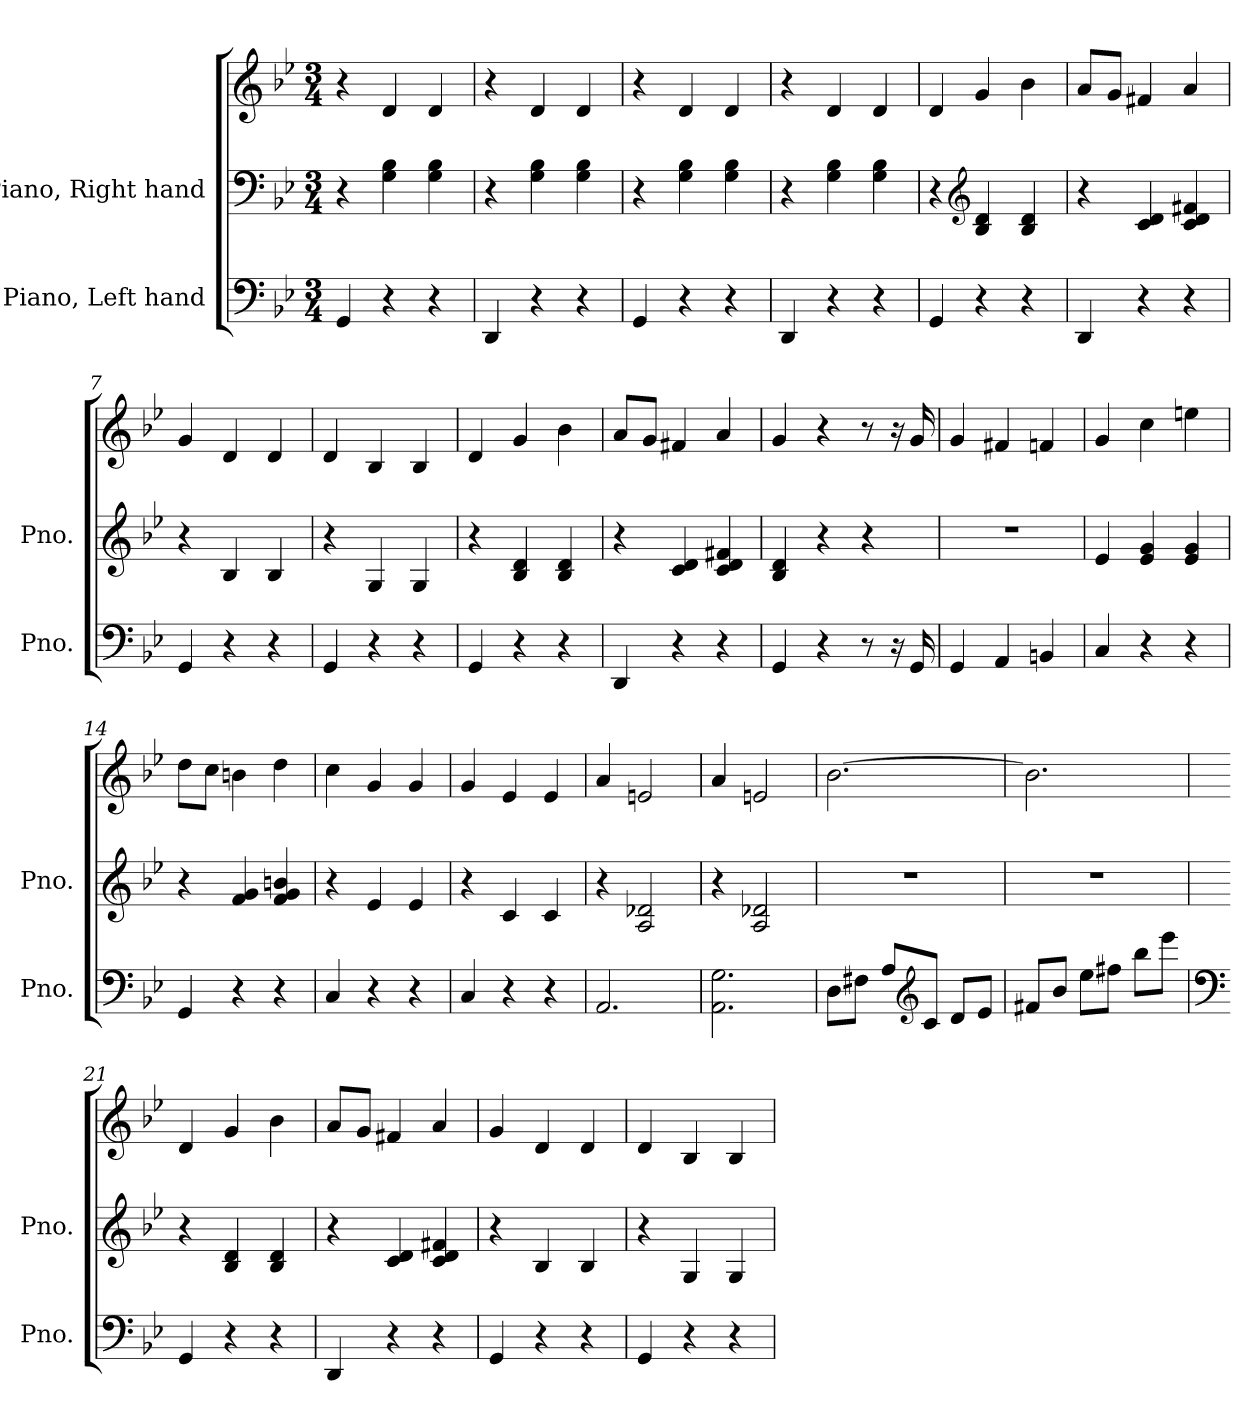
**kern	**kern	**kern
*part2	*part1	*part1
*staff3	*staff2	*staff1
*I"Piano, Left hand	*I"Piano, Right hand	*
*I'Pno.	*I'Pno.	*
*clefF4	*clefF4	*clefG2
*k[b-e-]	*k[b-e-]	*k[b-e-]
*M3/4	*M3/4	*M3/4
*MM120	*MM120	*MM120
=1	=1	=1
4GG/	4r	4r
4r	4G\ 4B-\	4d/
4r	4G\ 4B-\	4d/
=2	=2	=2
4DD/	4r	4r
4r	4G\ 4B-\	4d/
4r	4G\ 4B-\	4d/
=3	=3	=3
4GG/	4r	4r
4r	4G\ 4B-\	4d/
4r	4G\ 4B-\	4d/
=4	=4	=4
4DD/	4r	4r
4r	4G\ 4B-\	4d/
4r	4G\ 4B-\	4d/
=5	=5	=5
4GG/	4r	4d/
*	*clefG2	*
4r	4B-/ 4d/	4g/
4r	4B-/ 4d/	4b-\
=6	=6	=6
4DD/	4r	8a/L
.	.	8g/J
4r	4c/ 4d/	4f#X/
4r	4c/ 4d/ 4f#X/	4a/
!!LO:LB:g=z
=7	=7	=7
4GG/	4r	4g/
4r	4B-/	4d/
4r	4B-/	4d/
=8	=8	=8
4GG/	4r	4d/
4r	4G/	4B-/
4r	4G/	4B-/
=9	=9	=9
4GG/	4r	4d/
4r	4B-/ 4d/	4g/
4r	4B-/ 4d/	4b-\
=10	=10	=10
4DD/	4r	8a/L
.	.	8g/J
4r	4c/ 4d/	4f#X/
4r	4c/ 4d/ 4f#X/	4a/
=11	=11	=11
4GG/	4B-/ 4d/	4g/
4r	4r	4r
8r	4r	8r
16r	.	16r
16GG/	.	16g/
=12	=12	=12
4GG/	2.r	4g/
4AA/	.	4f#X/
4BBn/	.	4fn/
=13	=13	=13
4C/	4e-/	4g/
4r	4e-/ 4g/	4cc\
4r	4e-/ 4g/	4een\
!!LO:LB:g=z
=14	=14	=14
4GG/	4r	8dd\L
.	.	8cc\J
4r	4f/ 4g/	4bn\
4r	4f/ 4g/ 4bn/	4dd\
=15	=15	=15
4C/	4r	4cc\
4r	4e-/	4g/
4r	4e-/	4g/
=16	=16	=16
4C/	4r	4g/
4r	4c/	4e-/
4r	4c/	4e-/
=17	=17	=17
2.AA/	4r	4a/
.	2A/ 2d-X/	2en/
=18	=18	=18
2.AA\ 2.G\	4r	4a/
.	2A/ 2d-X/	2en/
=19	=19	=19
8D\L	2.r	[2.b-\
8F#X\J	.	.
8A/L	.	.
*clefG2	*	*
8c/J	.	.
8d/L	.	.
8e-/J	.	.
=20	=20	=20
8f#X/L	2.r	2.b-\]
8b-/J	.	.
8ee-\L	.	.
8ff#X\J	.	.
8bb-\L	.	.
8eee-\J	.	.
!!LO:LB:g=z
=21	=21	=21
*clefF4	*	*
4GG/	4r	4d/
4r	4B-/ 4d/	4g/
4r	4B-/ 4d/	4b-\
=22	=22	=22
4DD/	4r	8a/L
.	.	8g/J
4r	4c/ 4d/	4f#X/
4r	4c/ 4d/ 4f#X/	4a/
=23	=23	=23
4GG/	4r	4g/
4r	4B-/	4d/
4r	4B-/	4d/
=24	=24	=24
4GG/	4r	4d/
4r	4G/	4B-/
4r	4G/	4B-/
=	=	=
*-	*-	*-
